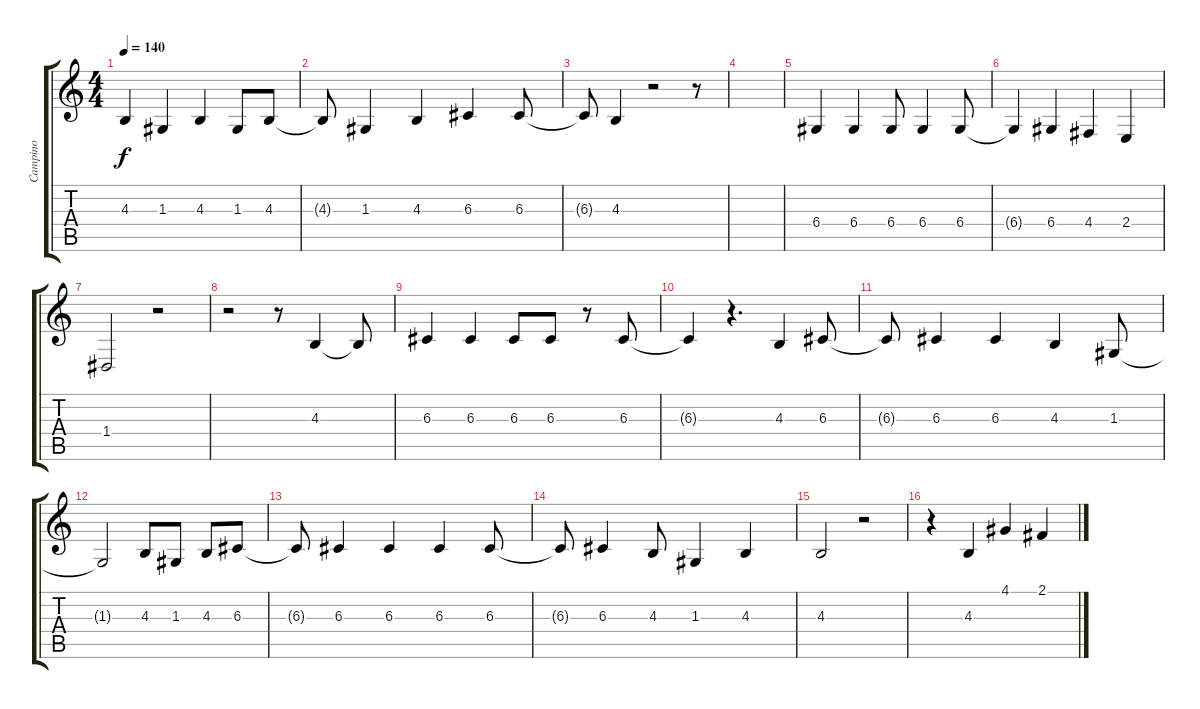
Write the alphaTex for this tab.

\track ("Campino" "Campino") {instrument accordion}
\staff {score tabs}
\tuning (E4 B3 G3 D3 A2 E2) {hide}
\ts (4 4)
\tempo 140
\clef g2
\ks c
4.3.4{dy f} 1.3.4 4.3.4 1.3.8 4.3.8 |
4.3{t}.8 1.3.4 4.3.4 6.3.4 6.3.8 |
6.3{t}.8 4.3.4 r.2 r.8 |
|
6.4.4 6.4.4 6.4.8 6.4.4 6.4.8 |
6.4{t}.4 6.4.4 4.4.4 2.4.4 |
1.4.2 r.2 |
r.2 r.8 4.3.4 4.3{t}.8 |
6.3.4 6.3.4 6.3.8 6.3.8 r.8 6.3.8 |
6.3{t}.4 r.4{d} 4.3.4 6.3.8 |
6.3{t}.8 6.3.4 6.3.4 4.3.4 1.3.8 |
1.3{t}.2 4.3.8 1.3.8 4.3.8 6.3.8 |
6.3{t}.8 6.3.4 6.3.4 6.3.4 6.3.8 |
6.3{t}.8 6.3.4 4.3.8 1.3.4 4.3.4 |
4.3.2 r.2 |
r.4 4.3.4 4.1.4 2.1.4
